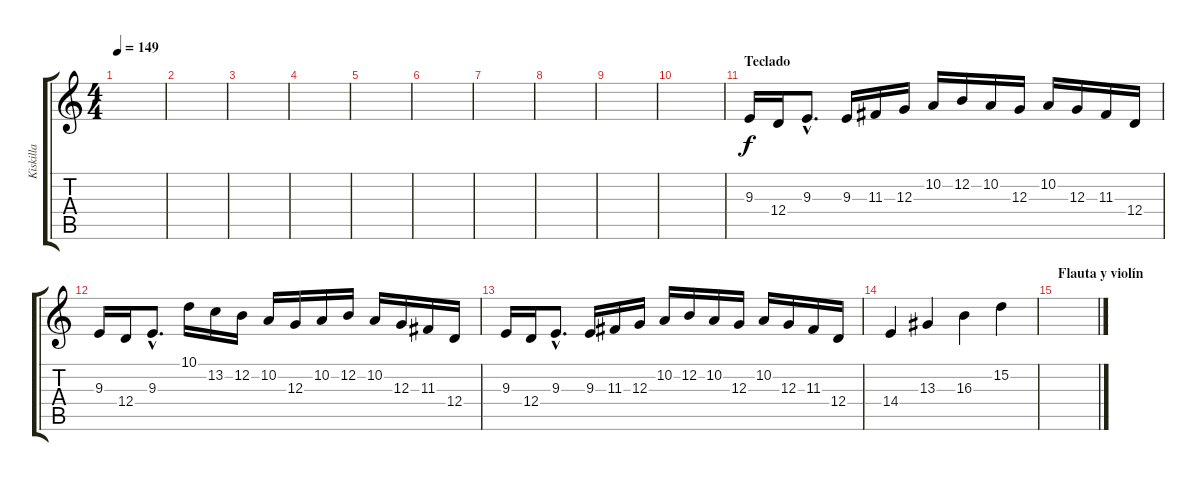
\track ("Kiskilla" "Kiskilla") {instrument acousticgrandpiano}
\staff {score tabs}
\tuning (E4 B3 G3 D3 A2 E2) {hide}
\ts (4 4)
\tempo 149
\clef g2
\ks c
|
|
|
|
|
|
|
|
|
|
\section ("" "Teclado")
9.3.16{volume 16 instrument lead2sawtooth} 12.4.16 9.3{hac}.8{d} 9.3.16 11.3.16 12.3.16 10.2.16 12.2.16 10.2.16 12.3.16 10.2.16 12.3.16 11.3.16 12.4.16 |
9.3.16 12.4.16 9.3{hac}.8{d} 10.1.16 13.2.16 12.2.16 10.2.16 12.3.16 10.2.16 12.2.16 10.2.16 12.3.16 11.3.16 12.4.16 |
9.3.16 12.4.16 9.3{hac}.8{d} 9.3.16 11.3.16 12.3.16 10.2.16 12.2.16 10.2.16 12.3.16 10.2.16 12.3.16 11.3.16 12.4.16 |
14.4.4 13.3.4 16.3.4 15.2.4 |
\section ("" "Flauta y violín")
